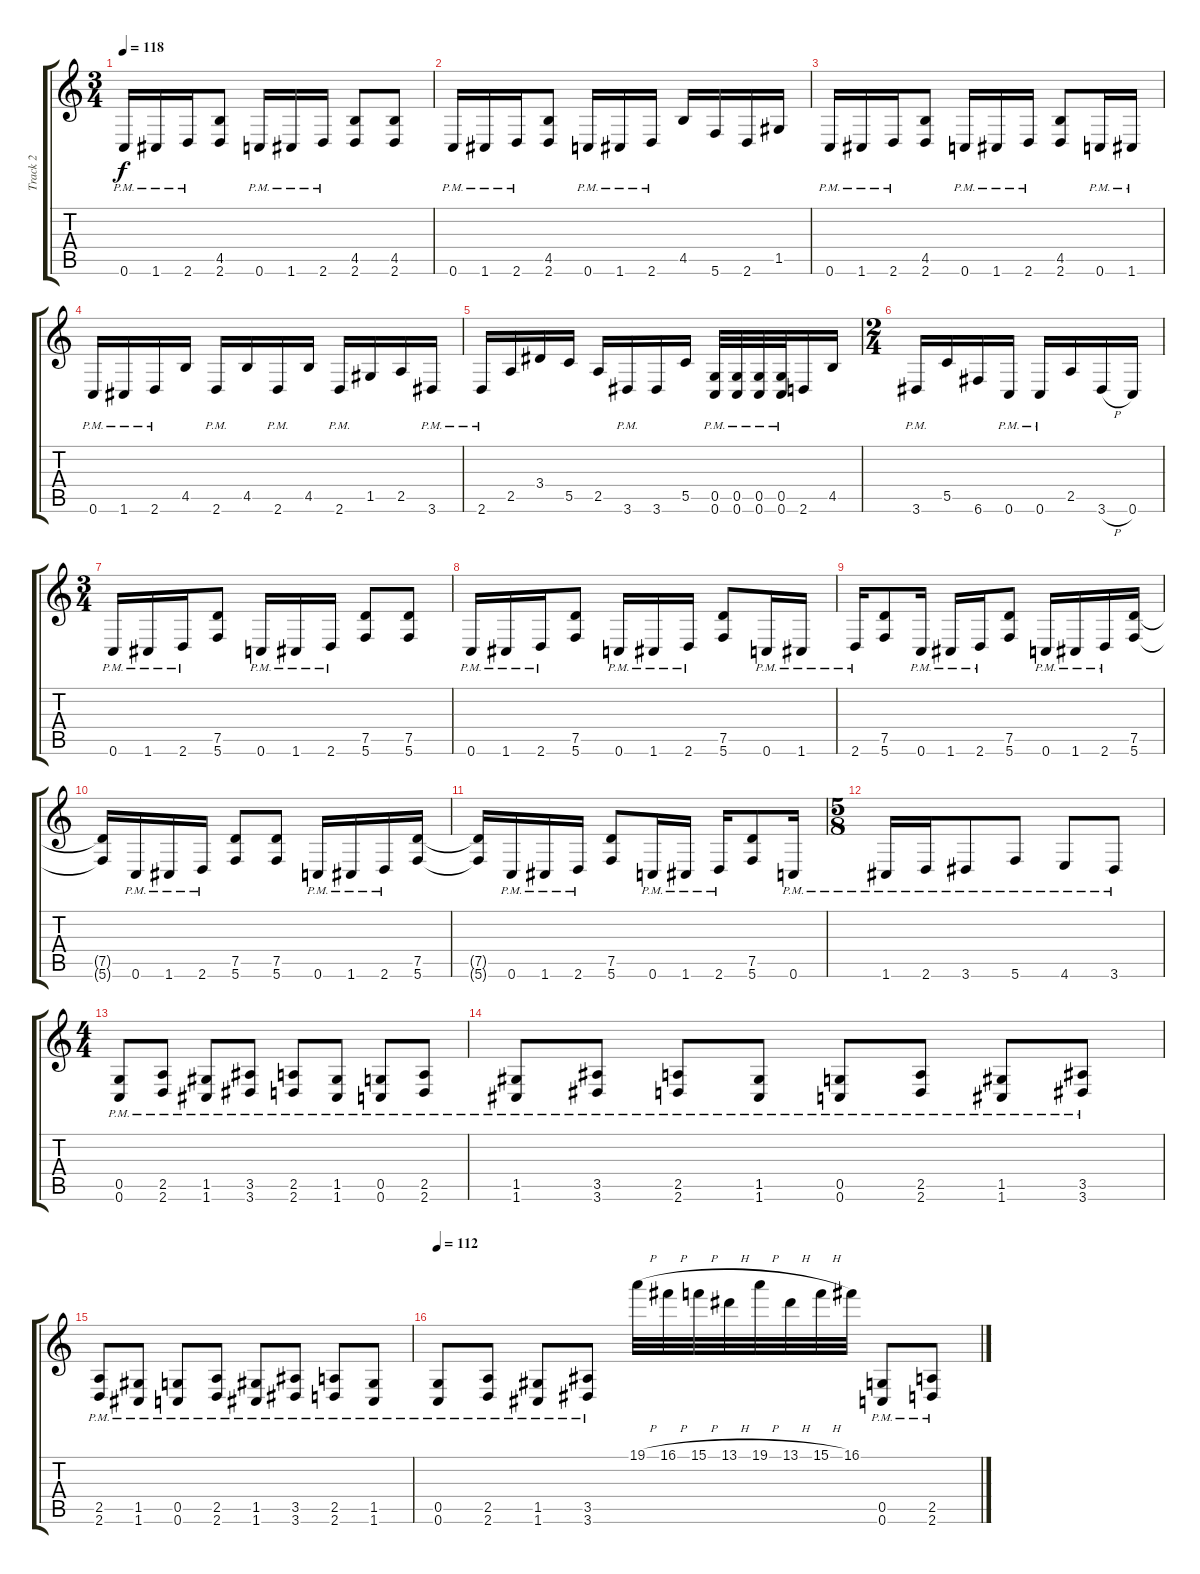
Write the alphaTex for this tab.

\track ("Track 2" "Track 2") {instrument distortionguitar}
\staff {score tabs}
\tuning (D4 A3 F3 C3 G2 C2) {hide}
\ts (3 4)
\tempo 118
\clef g2
\ks c
0.6{pm}.16{dy f} 1.6{pm}.16 2.6{pm}.16 (4.5 2.6).8 0.6{pm}.16 1.6{pm}.16 2.6{pm}.16 (4.5 2.6).8 (4.5 2.6).8 |
0.6{pm}.16 1.6{pm}.16 2.6{pm}.16 (4.5 2.6).8 0.6{pm}.16 1.6{pm}.16 2.6{pm}.16 4.5.16 5.6.16 2.6.16 1.5.16 |
0.6{pm}.16 1.6{pm}.16 2.6{pm}.16 (4.5 2.6).8 0.6{pm}.16 1.6{pm}.16 2.6{pm}.16 (4.5 2.6).8 0.6{pm}.16 1.6{pm}.16 |
0.6{pm}.16 1.6{pm}.16 2.6{pm}.16 4.5.16 2.6{pm}.16 4.5.16 2.6{pm}.16 4.5.16 2.6{pm}.16 1.5.16 2.5.16 3.6{pm}.16 |
2.6{pm}.16 2.5.16 3.4.16 5.5.16 2.5.16 3.6{pm}.16 3.6.16 5.5.16 (0.5{pm} 0.6{pm}).32 (0.5{pm} 0.6{pm}).32 (0.5{pm} 0.6{pm}).32 (0.5{pm} 0.6{pm}).32 2.6.16 4.5.16 |
\ts (2 4)
3.6{pm}.16 5.5.16 6.6.16 0.6{pm}.16 0.6{pm}.16 2.5.16 3.6{h}.16 0.6.16 |
\ts (3 4)
0.6{pm}.16 1.6{pm}.16 2.6{pm}.16 (7.5 5.6).8 0.6{pm}.16 1.6{pm}.16 2.6{pm}.16 (7.5 5.6).8 (7.5 5.6).8 |
0.6{pm}.16 1.6{pm}.16 2.6{pm}.16 (7.5 5.6).8 0.6{pm}.16 1.6{pm}.16 2.6{pm}.16 (7.5 5.6).8 0.6{pm}.16 1.6{pm}.16 |
2.6{pm}.16 (7.5 5.6).8 0.6{pm}.16 1.6{pm}.16 2.6{pm}.16 (7.5 5.6).8 0.6{pm}.16 1.6{pm}.16 2.6{pm}.16 (7.5 5.6).16 |
(7.5{t} 5.6{t}).16 0.6{pm}.16 1.6{pm}.16 2.6{pm}.16 (7.5 5.6).8 (7.5 5.6).8 0.6{pm}.16 1.6{pm}.16 2.6{pm}.16 (7.5 5.6).16 |
(7.5{t} 5.6{t}).16 0.6{pm}.16 1.6{pm}.16 2.6{pm}.16 (7.5 5.6).8 0.6{pm}.16 1.6{pm}.16 2.6{pm}.16 (7.5 5.6).8 0.6{pm}.16 |
\ts (5 8)
1.6{pm}.16 2.6{pm}.16 3.6{pm}.8 5.6{pm}.8 4.6{pm}.8 3.6{pm}.8 |
\ts (4 4)
(0.5{pm} 0.6{pm}).8 (2.5{pm} 2.6{pm}).8 (1.5{pm} 1.6{pm}).8 (3.5{pm} 3.6{pm}).8 (2.5{pm} 2.6{pm}).8 (1.5{pm} 1.6{pm}).8 (0.5{pm} 0.6{pm}).8 (2.5{pm} 2.6{pm}).8 |
(1.5{pm} 1.6{pm}).8 (3.5{pm} 3.6{pm}).8 (2.5{pm} 2.6{pm}).8 (1.5{pm} 1.6{pm}).8 (0.5{pm} 0.6{pm}).8 (2.5{pm} 2.6{pm}).8 (1.5{pm} 1.6{pm}).8 (3.5{pm} 3.6{pm}).8 |
(2.5{pm} 2.6{pm}).8 (1.5{pm} 1.6{pm}).8 (0.5{pm} 0.6{pm}).8 (2.5{pm} 2.6{pm}).8 (1.5{pm} 1.6{pm}).8 (3.5{pm} 3.6{pm}).8 (2.5{pm} 2.6{pm}).8 (1.5{pm} 1.6{pm}).8 |
\tempo 112
(0.5{pm} 0.6{pm}).8 (2.5{pm} 2.6{pm}).8 (1.5{pm} 1.6{pm}).8 (3.5{pm} 3.6{pm}).8 19.1{h}.32 16.1{h}.32 15.1{h}.32 13.1{h}.32 19.1{h}.32 13.1{h}.32 15.1{h}.32 16.1.32 (0.5{pm} 0.6{pm}).8 (2.5{pm} 2.6{pm}).8
